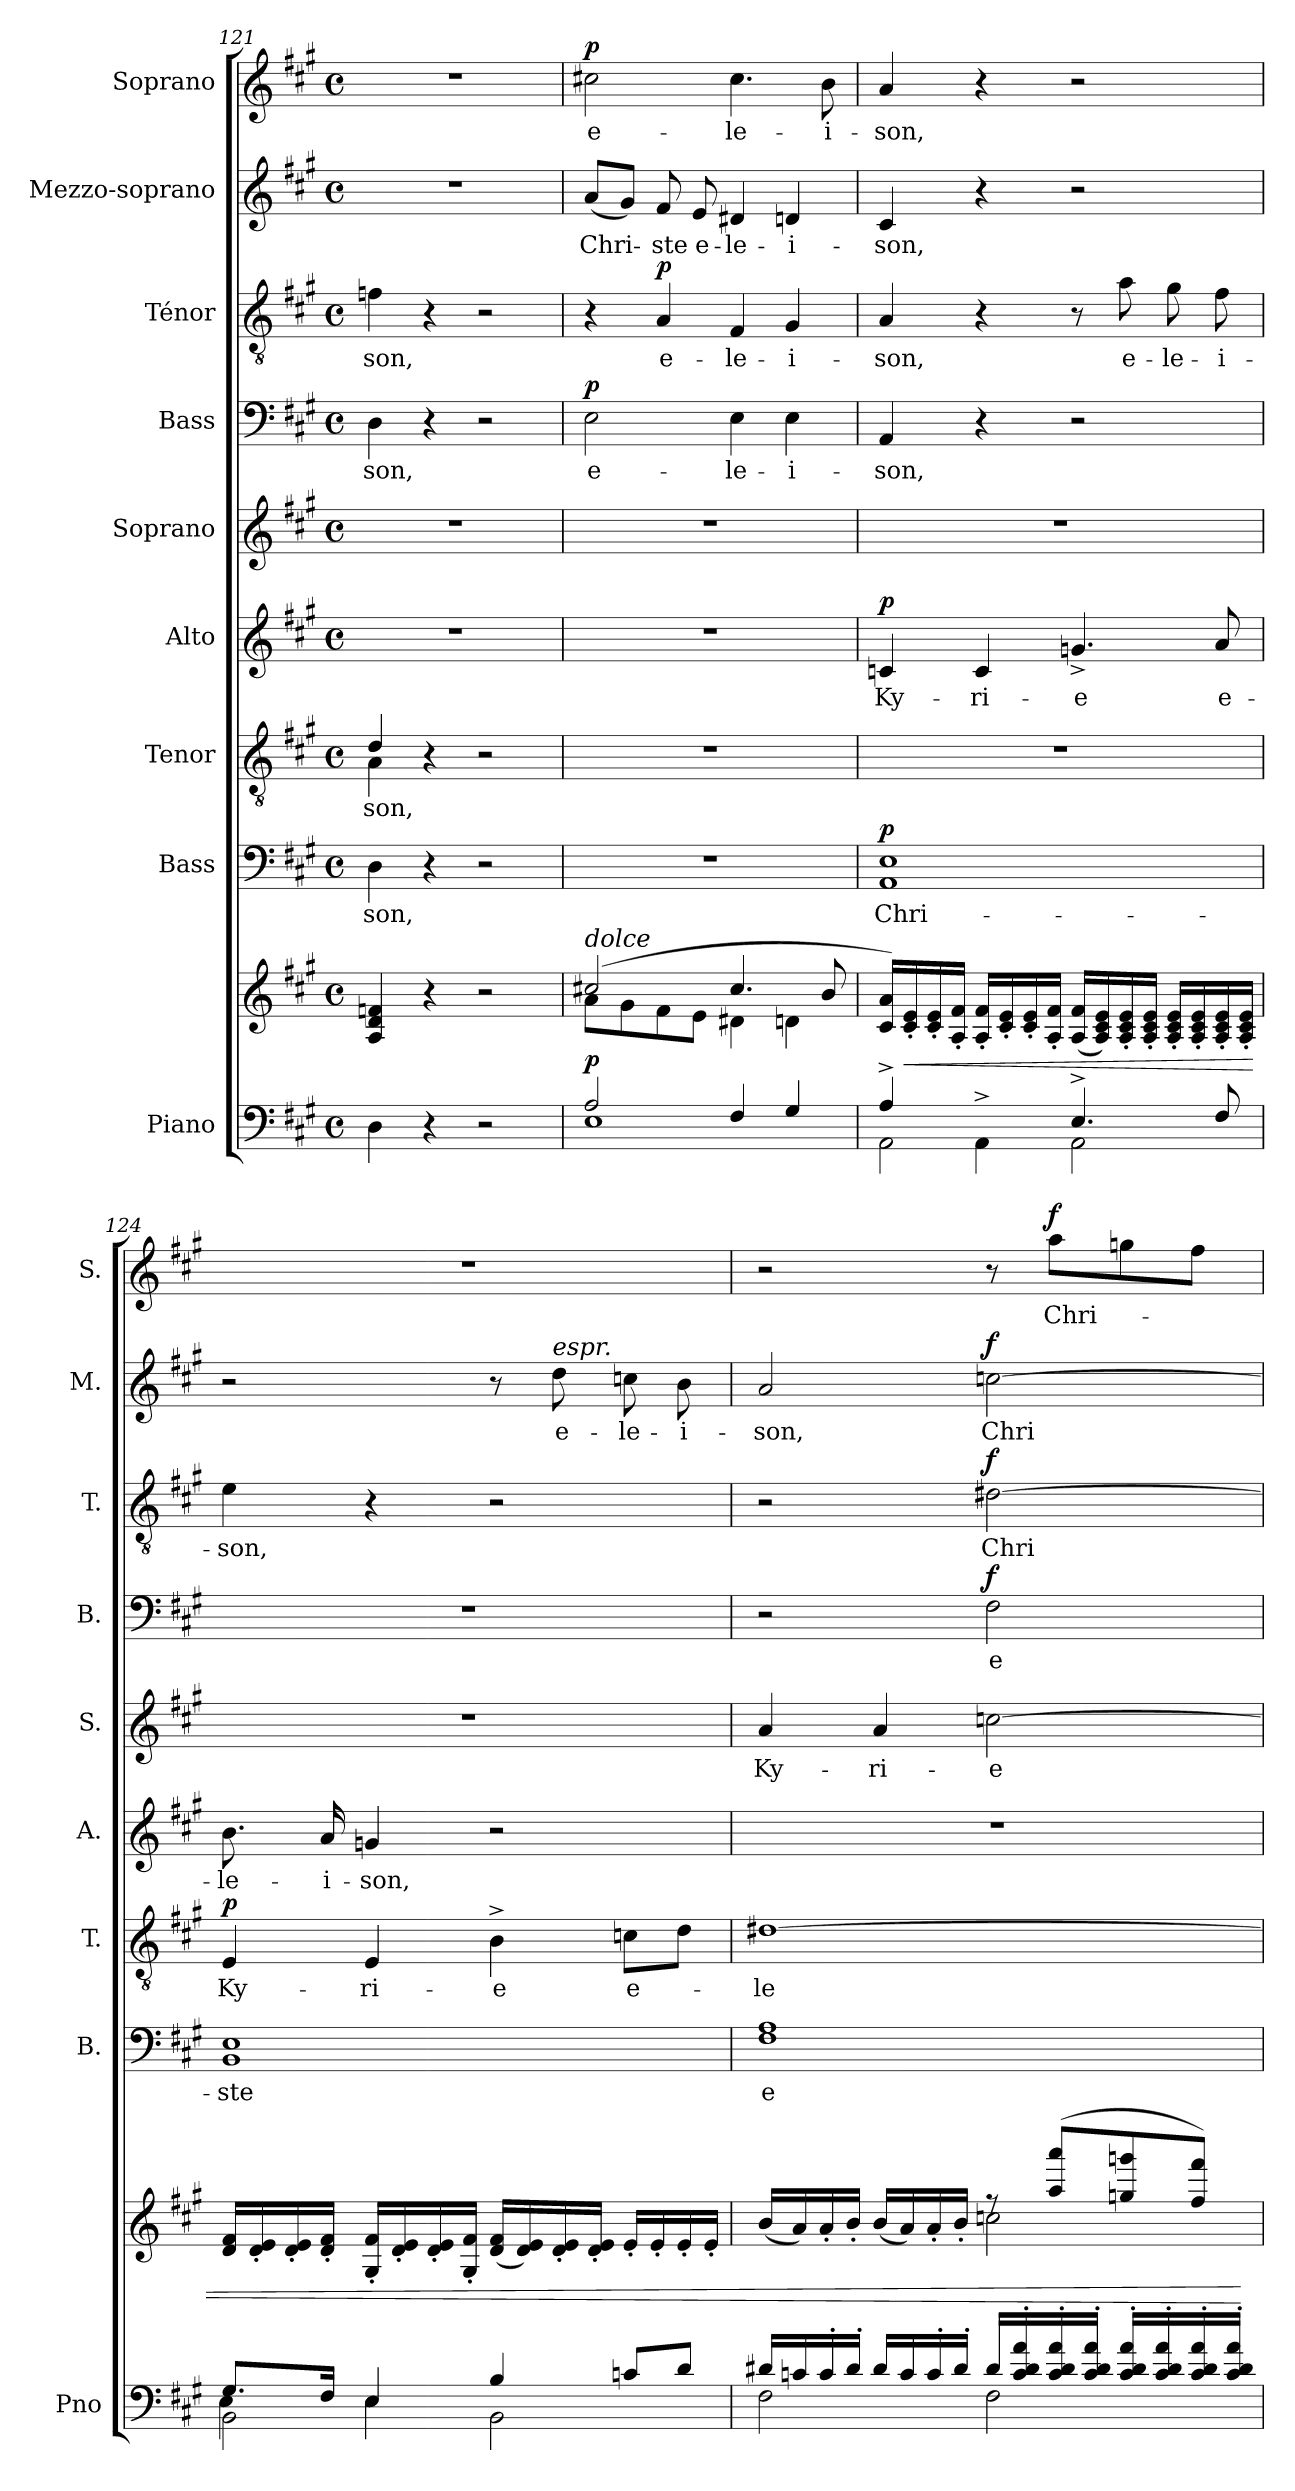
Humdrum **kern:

**kern	**kern	**dynam	**kern	**text	**dynam	**kern	**text	**dynam	**kern	**text	**dynam	**kern	**text	**kern	**text	**dynam	**kern	**text	**dynam	**kern	**text	**dynam	**kern	**text	**dynam
*part9	*part9	*part9	*part8	*part8	*part8	*part7	*part7	*part7	*part6	*part6	*part6	*part5	*part5	*part4	*part4	*part4	*part3	*part3	*part3	*part2	*part2	*part2	*part1	*part1	*part1
*staff10	*staff9	*staff9/10	*staff8	*staff8	*staff8	*staff7	*staff7	*staff7	*staff6	*staff6	*staff6	*staff5	*staff5	*staff4	*staff4	*staff4	*staff3	*staff3	*staff3	*staff2	*staff2	*staff2	*staff1	*staff1	*staff1
*I"Piano	*	*	*I"Bass	*	*	*I"Tenor	*	*	*I"Alto	*	*	*I"Soprano	*	*I"Bass	*	*	*I"Ténor	*	*	*I"Mezzo-soprano	*	*	*I"Soprano	*	*
*I'Pno	*	*	*I'B.	*	*	*I'T.	*	*	*I'A.	*	*	*I'S.	*	*I'B.	*	*	*I'T.	*	*	*I'M.	*	*	*I'S.	*	*
*clefF4	*clefG2	*	*clefF4	*	*	*clefGv2	*	*	*clefG2	*	*	*clefG2	*	*clefF4	*	*	*clefGv2	*	*	*clefG2	*	*	*clefG2	*	*
*	*	*	*	*	*	*	*	*	*ITrd2c3	*	*	*	*	*	*	*	*	*	*	*	*	*	*	*	*
*k[f#c#g#]	*k[f#c#g#]	*	*k[f#c#g#]	*	*	*k[f#c#g#]	*	*	*k[f#c#g#d#a#e#]	*	*	*k[f#c#g#]	*	*k[f#c#g#]	*	*	*k[f#c#g#]	*	*	*k[f#c#g#]	*	*	*k[f#c#g#]	*	*
*M4/4	*M4/4	*	*M4/4	*	*	*M4/4	*	*	*M4/4	*	*	*M4/4	*	*M4/4	*	*	*M4/4	*	*	*M4/4	*	*	*M4/4	*	*
*met(c)	*met(c)	*	*met(c)	*	*	*met(c)	*	*	*met(c)	*	*	*met(c)	*	*met(c)	*	*	*met(c)	*	*	*met(c)	*	*	*met(c)	*	*
=121	=121	=121	=121	=121	=121	=121	=121	=121	=121	=121	=121	=121	=121	=121	=121	=121	=121	=121	=121	=121	=121	=121	=121	=121	=121
!	!	!	!	!LO:LY:b	!	!	!LO:LY:b	!	!	!	!	!	!	!	!LO:LY:b	!	!	!LO:LY:b	!	!	!	!	!	!	!
*	*	*	*	*	*	*^	*	*	*	*	*	*	*	*	*	*	*	*	*	*	*	*	*	*	*
4D\	4A/ 4d/ 4fn/	.	4D\	-son,	.	4d/	4A\	-son,	.	1r	.	.	1r	.	4D\	-son,	.	4fn\	-son,	.	1r	.	.	1r	.	.
4r	4r	.	4r	.	.	4r	4ryy	.	.	.	.	.	.	.	4r	.	.	4r	.	.	.	.	.	.	.	.
2r	2r	.	2r	.	.	2r	2ryy	.	.	.	.	.	.	.	2r	.	.	2r	.	.	.	.	.	.	.	.
=122	=122	=122	=122	=122	=122	=122	=122	=122	=122	=122	=122	=122	=122	=122	=122	=122	=122	=122	=122	=122	=122	=122	=122	=122	=122	=122
*^	*^	*	*	*	*	*	*	*	*	*	*	*	*	*	*	*	*	*	*	*	*	*	*	*	*	*
!	!	!LO:TX:a:i:t=dolce	!	!	!	!	!	!	!	!	!	!	!	!	!	!	!	!	!	!	!	!	!	!	!	!	!	!
!	!	!	!	!LO:DY:a=2	!	!	!	!	!	!	!	!	!	!	!	!	!	!LO:LY:b	!LO:DY:a	!	!	!	!	!LO:LY:b	!	!	!LO:LY:b	!LO:DY:a
*	*	*	*	*	*	*	*	*v	*v	*	*	*	*	*	*	*	*	*	*	*	*	*	*	*	*	*	*	*
2A/	1E	(2cc#X/	8a\L	p	1r	.	.	1r	.	.	1r	.	.	1r	.	2E\	e-	p	4r	.	.	(8a/L	Chri-	.	2cc#X\	e-	p
.	.	.	8g#\	.	.	.	.	.	.	.	.	.	.	.	.	.	.	.	.	.	.	8g#/J)	.	.	.	.	.
!	!	!	!	!	!	!	!	!	!	!	!	!	!	!	!	!	!	!	!	!LO:LY:b	!LO:DY:a	!	!LO:LY:b	!	!	!	!
.	.	.	8f#\	.	.	.	.	.	.	.	.	.	.	.	.	.	.	.	4A/	e-	p	8f#/	-ste	.	.	.	.
!	!	!	!	!	!	!	!	!	!	!	!	!	!	!	!	!	!	!	!	!	!	!	!LO:LY:b	!	!	!	!
.	.	.	8e\J	.	.	.	.	.	.	.	.	.	.	.	.	.	.	.	.	.	.	8e/	e-	.	.	.	.
!	!	!	!	!	!	!	!	!	!	!	!	!	!	!	!	!	!LO:LY:b	!	!	!LO:LY:b	!	!	!LO:LY:b	!	!	!LO:LY:b	!
4F#/	.	4.cc#/	4d#X\	.	.	.	.	.	.	.	.	.	.	.	.	4E\	-le-	.	4F#/	-le-	.	4d#X/	-le-	.	4.cc#\	-le-	.
!	!	!	!	!	!	!	!	!	!	!	!	!	!	!	!	!	!LO:LY:b	!	!	!LO:LY:b	!	!	!LO:LY:b	!	!	!	!
4G#/	.	.	4dn\	.	.	.	.	.	.	.	.	.	.	.	.	4E\	-i-	.	4G#/	-i-	.	4dn/	-i-	.	.	.	.
!	!	!	!	!	!	!	!	!	!	!	!	!	!	!	!	!	!	!	!	!	!	!	!	!	!	!LO:LY:b	!
.	.	8b/	.	.	.	.	.	.	.	.	.	.	.	.	.	.	.	.	.	.	.	.	.	.	8b\	-i-	.
*	*	*v	*v	*	*	*	*	*	*	*	*	*	*	*	*	*	*	*	*	*	*	*	*	*	*	*	*
=123	=123	=123	=123	=123	=123	=123	=123	=123	=123	=123	=123	=123	=123	=123	=123	=123	=123	=123	=123	=123	=123	=123	=123	=123	=123	=123
!	!	!	!	!	!LO:LY:b	!LO:DY:a	!	!	!	!	!LO:LY:b	!LO:DY:a	!	!	!	!LO:LY:b	!	!	!LO:LY:b	!	!	!LO:LY:b	!	!	!LO:LY:b	!
4A^/	2AA\	16c#/ 16a/LL)	.	1AA 1E	Chri-	p	1r	.	.	4Ani/	Ky-	p	1r	.	4AA/	-son,	.	4A/	-son,	.	4c#/	-son,	.	4a/	-son,	.
!	!	!	!LO:HP:b	!	!	!	!	!	!	!	!	!	!	!	!	!	!	!	!	!	!	!	!	!	!	!
.	.	16c#/' 16e/'	<	.	.	.	.	.	.	.	.	.	.	.	.	.	.	.	.	.	.	.	.	.	.	.
.	.	16c#/' 16e/'	.	.	.	.	.	.	.	.	.	.	.	.	.	.	.	.	.	.	.	.	.	.	.	.
.	.	16A/' 16f#/'JJ	.	.	.	.	.	.	.	.	.	.	.	.	.	.	.	.	.	.	.	.	.	.	.	.
!	!	!	!	!	!	!	!	!	!	!	!LO:LY:b	!	!	!	!	!	!	!	!	!	!	!	!	!	!	!
4AA^\	.	16A/' 16f#/'LL	.	.	.	.	.	.	.	4Ai/	-ri-	.	.	.	4r	.	.	4r	.	.	4r	.	.	4r	.	.
.	.	16c#/' 16e/'	.	.	.	.	.	.	.	.	.	.	.	.	.	.	.	.	.	.	.	.	.	.	.	.
.	.	16c#/' 16e/'	.	.	.	.	.	.	.	.	.	.	.	.	.	.	.	.	.	.	.	.	.	.	.	.
.	.	16A/' 16f#/'JJ	.	.	.	.	.	.	.	.	.	.	.	.	.	.	.	.	.	.	.	.	.	.	.	.
!	!	!	!	!	!	!	!	!	!	!	!LO:LY:b	!	!	!	!	!	!	!	!	!	!	!	!	!	!	!
4.E^/	2AA\	(>16A/ 16f#/LL	.	.	.	.	.	.	.	4.en^i/	-e	.	.	.	2r	.	.	8r	.	.	2r	.	.	2r	.	.
.	.	16A/ 16c#/ 16e/)	.	.	.	.	.	.	.	.	.	.	.	.	.	.	.	.	.	.	.	.	.	.	.	.
!	!	!	!	!	!	!	!	!	!	!	!	!	!	!	!	!	!	!	!LO:LY:b	!	!	!	!	!	!	!
.	.	16A/' 16c#/' 16e/'	.	.	.	.	.	.	.	.	.	.	.	.	.	.	.	8a\	e-	.	.	.	.	.	.	.
.	.	16A/' 16c#/' 16e/'JJ	.	.	.	.	.	.	.	.	.	.	.	.	.	.	.	.	.	.	.	.	.	.	.	.
!	!	!	!	!	!	!	!	!	!	!	!	!	!	!	!	!	!	!	!LO:LY:b	!	!	!	!	!	!	!
.	.	16A/' 16c#/' 16e/'LL	.	.	.	.	.	.	.	.	.	.	.	.	.	.	.	8g#\	-le-	.	.	.	.	.	.	.
.	.	16A/' 16c#/' 16e/'	.	.	.	.	.	.	.	.	.	.	.	.	.	.	.	.	.	.	.	.	.	.	.	.
!	!	!	!	!	!	!	!	!	!	!	!LO:LY:b	!	!	!	!	!	!	!	!LO:LY:b	!	!	!	!	!	!	!
8F#/	.	16A/' 16c#/' 16e/'	.	.	.	.	.	.	.	8f#i/	e-	.	.	.	.	.	.	8f#\	-i-	.	.	.	.	.	.	.
.	.	16A/' 16c#/' 16e/'JJ	.	.	.	.	.	.	.	.	.	.	.	.	.	.	.	.	.	.	.	.	.	.	.	.
!!LO:PB:g=z
=124	=124	=124	=124	=124	=124	=124	=124	=124	=124	=124	=124	=124	=124	=124	=124	=124	=124	=124	=124	=124	=124	=124	=124	=124	=124	=124
*	*^	*	*	*	*	*	*	*	*	*	*	*	*	*	*	*	*	*	*	*	*	*	*	*	*	*
!	!	!	!	!	!	!LO:LY:b	!	!	!LO:LY:b	!LO:DY:a	!	!LO:LY:b	!	!	!	!	!	!	!	!LO:LY:b	!	!	!	!	!	!	!
8.G#/L	2BB\	4E\	16d/ 16f#/LL	.	1BB 1E	-ste	.	4E/	Ky-	p	8.g#i\	-le-	.	1r	.	1r	.	.	4e\	-son,	.	2r	.	.	1r	.	.
.	.	.	16d/' 16e/'	.	.	.	.	.	.	.	.	.	.	.	.	.	.	.	.	.	.	.	.	.	.	.	.
.	.	.	16d/' 16e/'	.	.	.	.	.	.	.	.	.	.	.	.	.	.	.	.	.	.	.	.	.	.	.	.
!	!	!	!	!	!	!	!	!	!	!	!	!LO:LY:b	!	!	!	!	!	!	!	!	!	!	!	!	!	!	!
16F#/Jk	.	.	16d/' 16f#/'JJ	.	.	.	.	.	.	.	16f#i/	-i-	.	.	.	.	.	.	.	.	.	.	.	.	.	.	.
!	!	!	!	!	!	!	!	!	!LO:LY:b	!	!	!LO:LY:b	!	!	!	!	!	!	!	!	!	!	!	!	!	!	!
4E/	.	4E\	16G#/' 16f#/'LL	.	.	.	.	4E/	-ri-	.	4eni/	-son,	.	.	.	.	.	.	4r	.	.	.	.	.	.	.	.
.	.	.	16d/' 16e/'	.	.	.	.	.	.	.	.	.	.	.	.	.	.	.	.	.	.	.	.	.	.	.	.
.	.	.	16d/' 16e/'	.	.	.	.	.	.	.	.	.	.	.	.	.	.	.	.	.	.	.	.	.	.	.	.
.	.	.	16G#/' 16f#/'JJ	.	.	.	.	.	.	.	.	.	.	.	.	.	.	.	.	.	.	.	.	.	.	.	.
!	!	!	!	!	!	!	!	!	!LO:LY:b	!	!	!	!	!	!	!	!	!	!	!	!	!	!	!	!	!	!
4B/	2BB\	2ryy	(>16d/ 16f#/LL	.	.	.	.	4B^\	-e	.	2r	.	.	.	.	.	.	.	2r	.	.	8r	.	.	.	.	.
.	.	.	16d/ 16e/)	.	.	.	.	.	.	.	.	.	.	.	.	.	.	.	.	.	.	.	.	.	.	.	.
!	!	!	!	!	!	!	!	!	!	!	!	!	!	!	!	!	!	!	!	!	!	!LO:TX:a:i:t=espr.	!	!	!	!	!
!	!	!	!	!	!	!	!	!	!	!	!	!	!	!	!	!	!	!	!	!	!	!	!LO:LY:b	!	!	!	!
.	.	.	16d/' 16e/'	.	.	.	.	.	.	.	.	.	.	.	.	.	.	.	.	.	.	8dd\	e-	.	.	.	.
.	.	.	16d/' 16e/'JJ	.	.	.	.	.	.	.	.	.	.	.	.	.	.	.	.	.	.	.	.	.	.	.	.
!	!	!	!	!	!	!	!	!	!LO:LY:b	!	!	!	!	!	!	!	!	!	!	!	!	!	!LO:LY:b	!	!	!	!
8cn/L	.	.	16e'/LL	.	.	.	.	8cn\L	e-	.	.	.	.	.	.	.	.	.	.	.	.	8ccn\	-le-	.	.	.	.
.	.	.	16e'/	.	.	.	.	.	.	.	.	.	.	.	.	.	.	.	.	.	.	.	.	.	.	.	.
!	!	!	!	!	!	!	!	!	!	!	!	!	!	!	!	!	!	!	!	!	!	!	!LO:LY:b	!	!	!	!
8d/J	.	.	16e'/	.	.	.	.	8d\J	.	.	.	.	.	.	.	.	.	.	.	.	.	8b\	-i-	.	.	.	.
.	.	.	16e'/JJ	.	.	.	.	.	.	.	.	.	.	.	.	.	.	.	.	.	.	.	.	.	.	.	.
*	*v	*v	*	*	*	*	*	*	*	*	*	*	*	*	*	*	*	*	*	*	*	*	*	*	*	*	*
=125	=125	=125	=125	=125	=125	=125	=125	=125	=125	=125	=125	=125	=125	=125	=125	=125	=125	=125	=125	=125	=125	=125	=125	=125	=125	=125
*	*	*^	*	*	*	*	*	*	*	*	*	*	*	*	*	*	*	*	*	*	*	*	*	*	*	*
!	!	!	!	!	!	!LO:LY:b	!	!	!LO:LY:b	!	!	!	!	!	!LO:LY:b	!	!	!	!	!	!	!	!LO:LY:b	!	!	!	!
16d#X/LL	2F#\	(>16b/LL	2ryy	.	1F# 1A	e-	.	[1d#X	-le-	.	1r	.	.	4a/	Ky-	2r	.	.	2r	.	.	2a/	-son,	.	2r	.	.
16cn/	.	16a/)	.	.	.	.	.	.	.	.	.	.	.	.	.	.	.	.	.	.	.	.	.	.	.	.	.
16c'/	.	16a'/	.	.	.	.	.	.	.	.	.	.	.	.	.	.	.	.	.	.	.	.	.	.	.	.	.
16d#'/JJ	.	16b'/JJ	.	.	.	.	.	.	.	.	.	.	.	.	.	.	.	.	.	.	.	.	.	.	.	.	.
!	!	!	!	!	!	!	!	!	!	!	!	!	!	!	!LO:LY:b	!	!	!	!	!	!	!	!	!	!	!	!
16d#/LL	.	(>16b/LL	.	.	.	.	.	.	.	.	.	.	.	4a/	-ri-	.	.	.	.	.	.	.	.	.	.	.	.
16c/	.	16a/)	.	.	.	.	.	.	.	.	.	.	.	.	.	.	.	.	.	.	.	.	.	.	.	.	.
16c'/	.	16a'/	.	.	.	.	.	.	.	.	.	.	.	.	.	.	.	.	.	.	.	.	.	.	.	.	.
16d#'/JJ	.	16b'/JJ	.	.	.	.	.	.	.	.	.	.	.	.	.	.	.	.	.	.	.	.	.	.	.	.	.
!	!	!	!	!	!	!	!	!	!	!	!	!	!	!	!LO:LY:b	!	!LO:LY:b	!LO:DY:a	!	!LO:LY:b	!LO:DY:a	!	!LO:LY:b	!LO:DY:a	!	!	!
16d#/LL	2F#\	8rff	2ccn\	.	.	.	.	.	.	.	.	.	.	[2ccn\	-e	2F#\	e-	f	[2d#X\	Chri-	f	[2ccn\	Chri-	f	8r	.	.
16c/' 16d#/' 16a/'	.	.	.	.	.	.	.	.	.	.	.	.	.	.	.	.	.	.	.	.	.	.	.	.	.	.	.
!	!	!	!	!	!	!	!	!	!	!	!	!	!	!	!	!	!	!	!	!	!	!	!	!	!	!LO:LY:b	!LO:DY:a
16c/' 16d#/' 16a/'	.	(>8aa/ 8aaa/L	.	.	.	.	.	.	.	.	.	.	.	.	.	.	.	.	.	.	.	.	.	.	8aa\L	Chri-	f
16c/' 16d#/' 16a/'JJ	.	.	.	.	.	.	.	.	.	.	.	.	.	.	.	.	.	.	.	.	.	.	.	.	.	.	.
16c/' 16d#/' 16a/'LL	.	8ggn/ 8gggn/	.	.	.	.	.	.	.	.	.	.	.	.	.	.	.	.	.	.	.	.	.	.	8ggn\	.	.
16c/' 16d#/' 16a/'	.	.	.	.	.	.	.	.	.	.	.	.	.	.	.	.	.	.	.	.	.	.	.	.	.	.	.
16c/' 16d#/' 16a/'	.	8ff#/ 8fff#/J)	.	.	.	.	.	.	.	.	.	.	.	.	.	.	.	.	.	.	.	.	.	.	8ff#\J	.	.
16c/' 16d#/' 16a/'JJ	.	.	.	.	.	.	.	.	.	.	.	.	.	.	.	.	.	.	.	.	.	.	.	.	.	.	.
*v	*v	*	*	*	*	*	*	*	*	*	*	*	*	*	*	*	*	*	*	*	*	*	*	*	*	*	*
*	*v	*v	*	*	*	*	*	*	*	*	*	*	*	*	*	*	*	*	*	*	*	*	*	*	*	*
.	.	[	.	.	.	.	.	.	.	.	.	.	.	.	.	.	.	.	.	.	.	.	.	.	.
=	=	=	=	=	=	=	=	=	=	=	=	=	=	=	=	=	=	=	=	=	=	=	=	=	=
*-	*-	*-	*-	*-	*-	*-	*-	*-	*-	*-	*-	*-	*-	*-	*-	*-	*-	*-	*-	*-	*-	*-	*-	*-	*-
